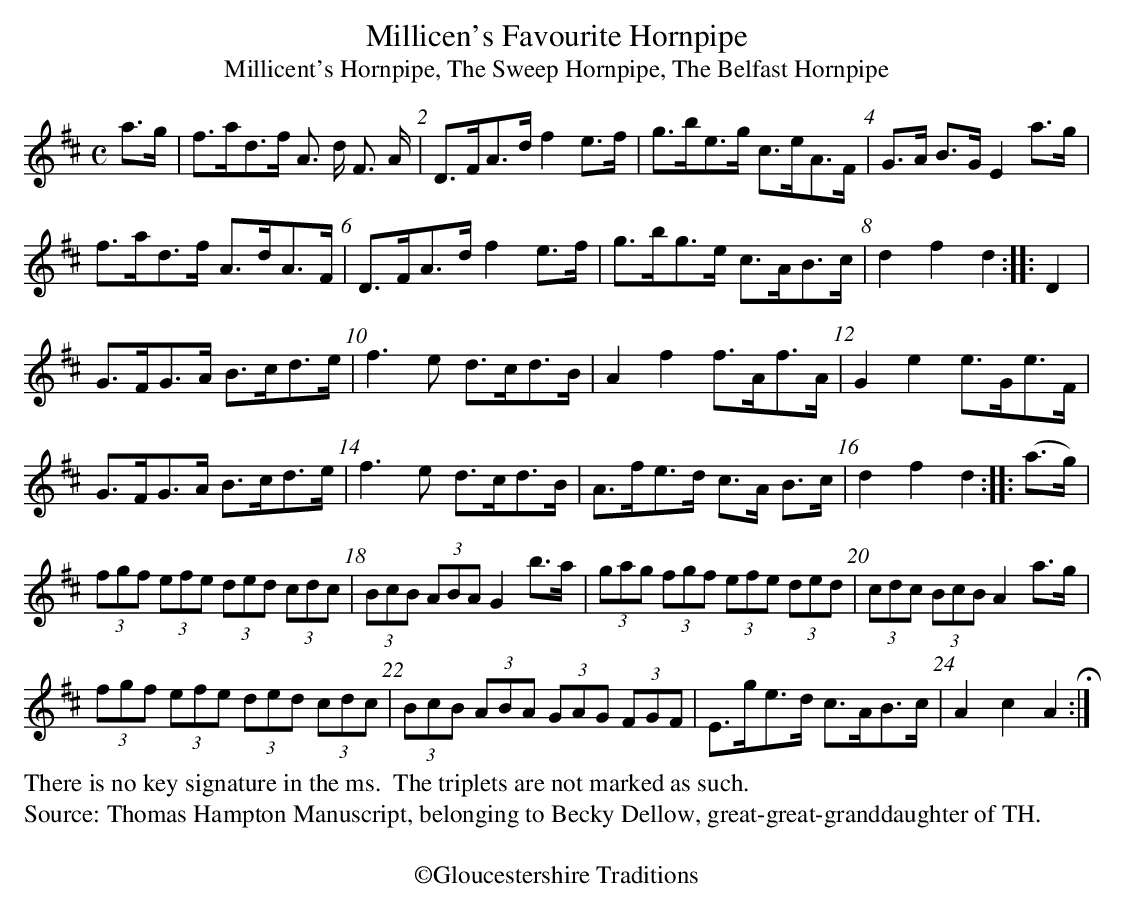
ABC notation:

X:1
T:Millicen's Favourite Hornpipe
T:Millicent's Hornpipe, The Sweep Hornpipe, The Belfast Hornpipe
M:C
L:1/8
K:D %no key signature in the ms
a>g|f>ad>f A> d F> A | D>FA>d f2e>f | g>be>g c>eA>F | G>A B>G E2 a>g|
f>ad>f A>dA>F | D>FA>d f2e>f | g>bg>e c>AB>c | d2f2d2::D2|
G>FG>A B>cd>e |  f3e d>cd>B |A2f2 f>Af>A | G2e2 e>Ge>F |
G>FG>A B>cd>e |  f3e d>cd>B |A>fe>d c>A B>c | d2f2d2::(a>g) |
(3fgf (3efe (3ded (3cdc | (3BcB (3ABA G2 b>a | (3gag (3fgf (3efe (3ded | (3cdc (3BcB A2a>g |
(3fgf (3efe (3ded (3cdc | (3BcB (3ABA (3GAG (3FGF | E>ge>d c>AB>c | A2c2A2 H:|
